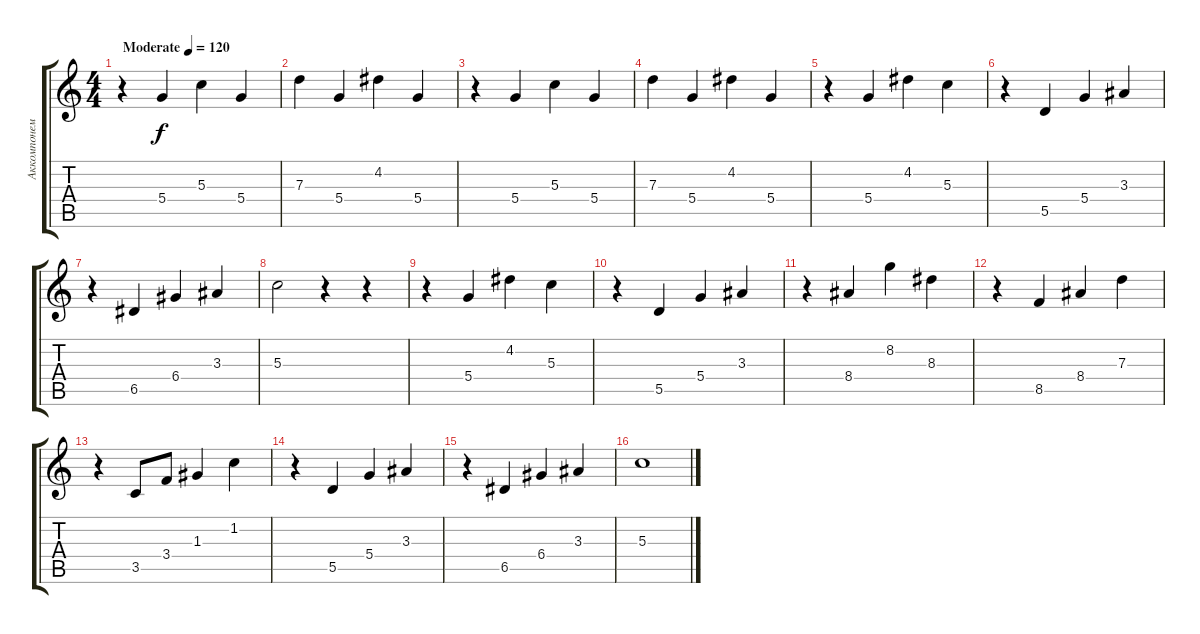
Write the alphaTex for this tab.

\track ("Аккомпонемент" "Аккомпонем") {instrument acousticguitarsteel}
\staff {score tabs}
\tuning (E4 B3 G3 D3 A2 E2) {hide}
\ts (4 4)
\tempo (120 "Moderate")
\clef g2
\ks c
r.4{dy f instrument acousticguitarsteel} 5.4.4 5.3.4 5.4.4 |
7.3.4 5.4.4 4.2.4 5.4.4 |
r.4 5.4.4 5.3.4 5.4.4 |
7.3.4 5.4.4 4.2.4 5.4.4 |
r.4 5.4.4 4.2.4 5.3.4 |
r.4 5.5.4 5.4.4 3.3.4 |
r.4 6.5.4 6.4.4 3.3.4 |
5.3.2 r.4 r.4 |
r.4 5.4.4 4.2.4 5.3.4 |
r.4 5.5.4 5.4.4 3.3.4 |
r.4 8.4.4 8.2.4 8.3.4 |
r.4 8.5.4 8.4.4 7.3.4 |
r.4 3.5.8 3.4.8 1.3.4 1.2.4 |
r.4 5.5.4 5.4.4 3.3.4 |
r.4 6.5.4 6.4.4 3.3.4 |
5.3.1
